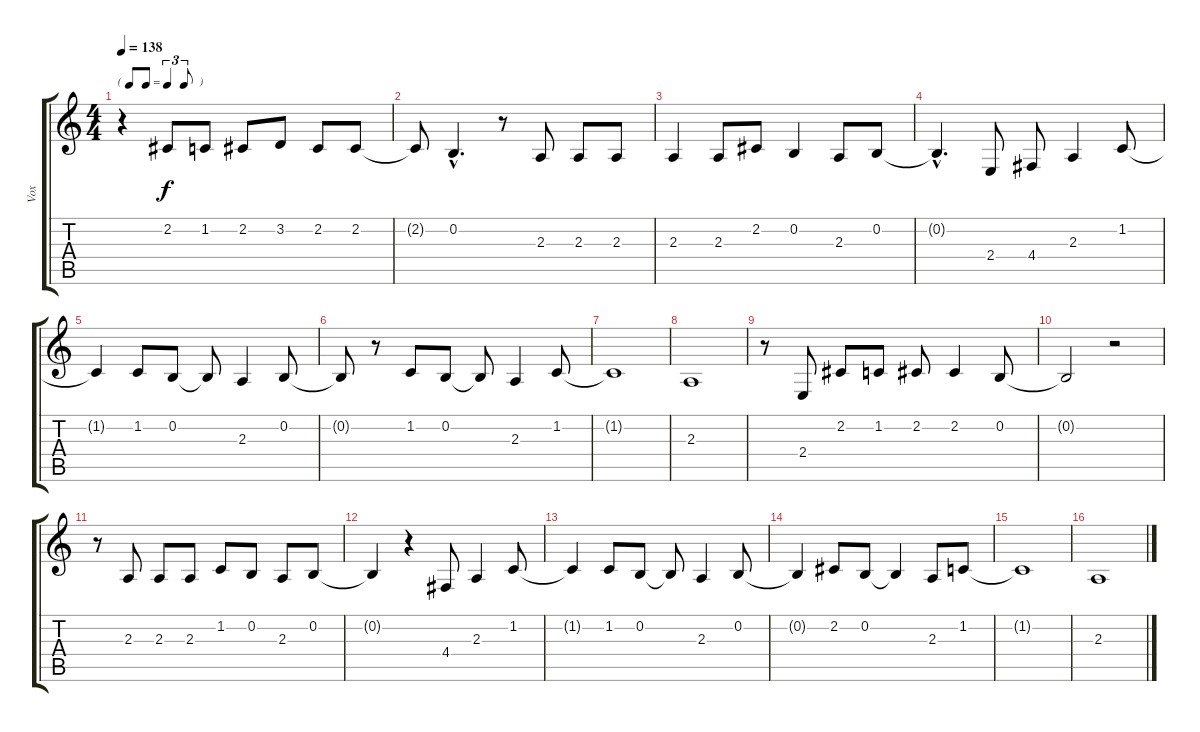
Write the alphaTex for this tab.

\track ("Vox" "Vox") {instrument bassoon}
\staff {score tabs}
\tuning (E4 B3 G3 D3 A2 E2) {hide}
\ts (4 4)
\tf triplet8th
\tempo 138
\clef g2
\ks c
r.4{dy f} 2.2.8 1.2.8 2.2.8 3.2.8 2.2.8 2.2.8 |
2.2{t}.8 0.2{hac}.4{d} r.8 2.3.8 2.3.8 2.3.8 |
2.3.4 2.3.8 2.2.8 0.2.4 2.3.8 0.2.8 |
0.2{hac t}.4{d} 2.4.8 4.4.8 2.3.4 1.2.8 |
1.2{t}.4 1.2.8 0.2.8 0.2{t}.8 2.3.4 0.2.8 |
0.2{t}.8 r.8 1.2.8 0.2.8 0.2{t}.8 2.3.4 1.2.8 |
1.2{t}.1 |
2.3.1 |
r.8 2.4.8 2.2.8 1.2.8 2.2.8 2.2.4 0.2.8 |
0.2{t}.2 r.2 |
r.8 2.3.8 2.3.8 2.3.8 1.2.8 0.2.8 2.3.8 0.2.8 |
0.2{t}.4 r.4 4.4.8 2.3.4 1.2.8 |
1.2{t}.4 1.2.8 0.2.8 0.2{t}.8 2.3.4 0.2.8 |
0.2{t}.4 2.2.8 0.2.8 0.2{t}.4 2.3.8 1.2.8 |
1.2{t}.1 |
2.3.1
